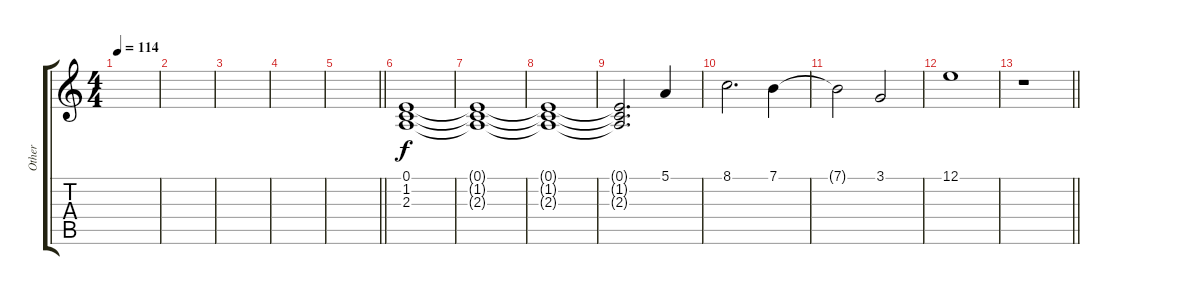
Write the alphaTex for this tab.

\track ("Other" "Other") {instrument lead1square}
\staff {score tabs}
\tuning (E4 B3 G3 D3 A2 E2) {hide}
\ts (4 4)
\tempo 114
\clef g2
\ks aminor
|
\ks c
|
|
|
\barLineRight lightlight
|
(0.1 1.2 2.3).1 |
(0.1{t} 1.2{t} 2.3{t}).1 |
(0.1{t} 1.2{t} 2.3{t}).1 |
(0.1{t} 1.2{t} 2.3{t}).2{d} 5.1.4 |
8.1.2{d} 7.1.4 |
7.1{t}.2 3.1.2 |
12.1.1 |
\barLineRight lightlight
r.1
